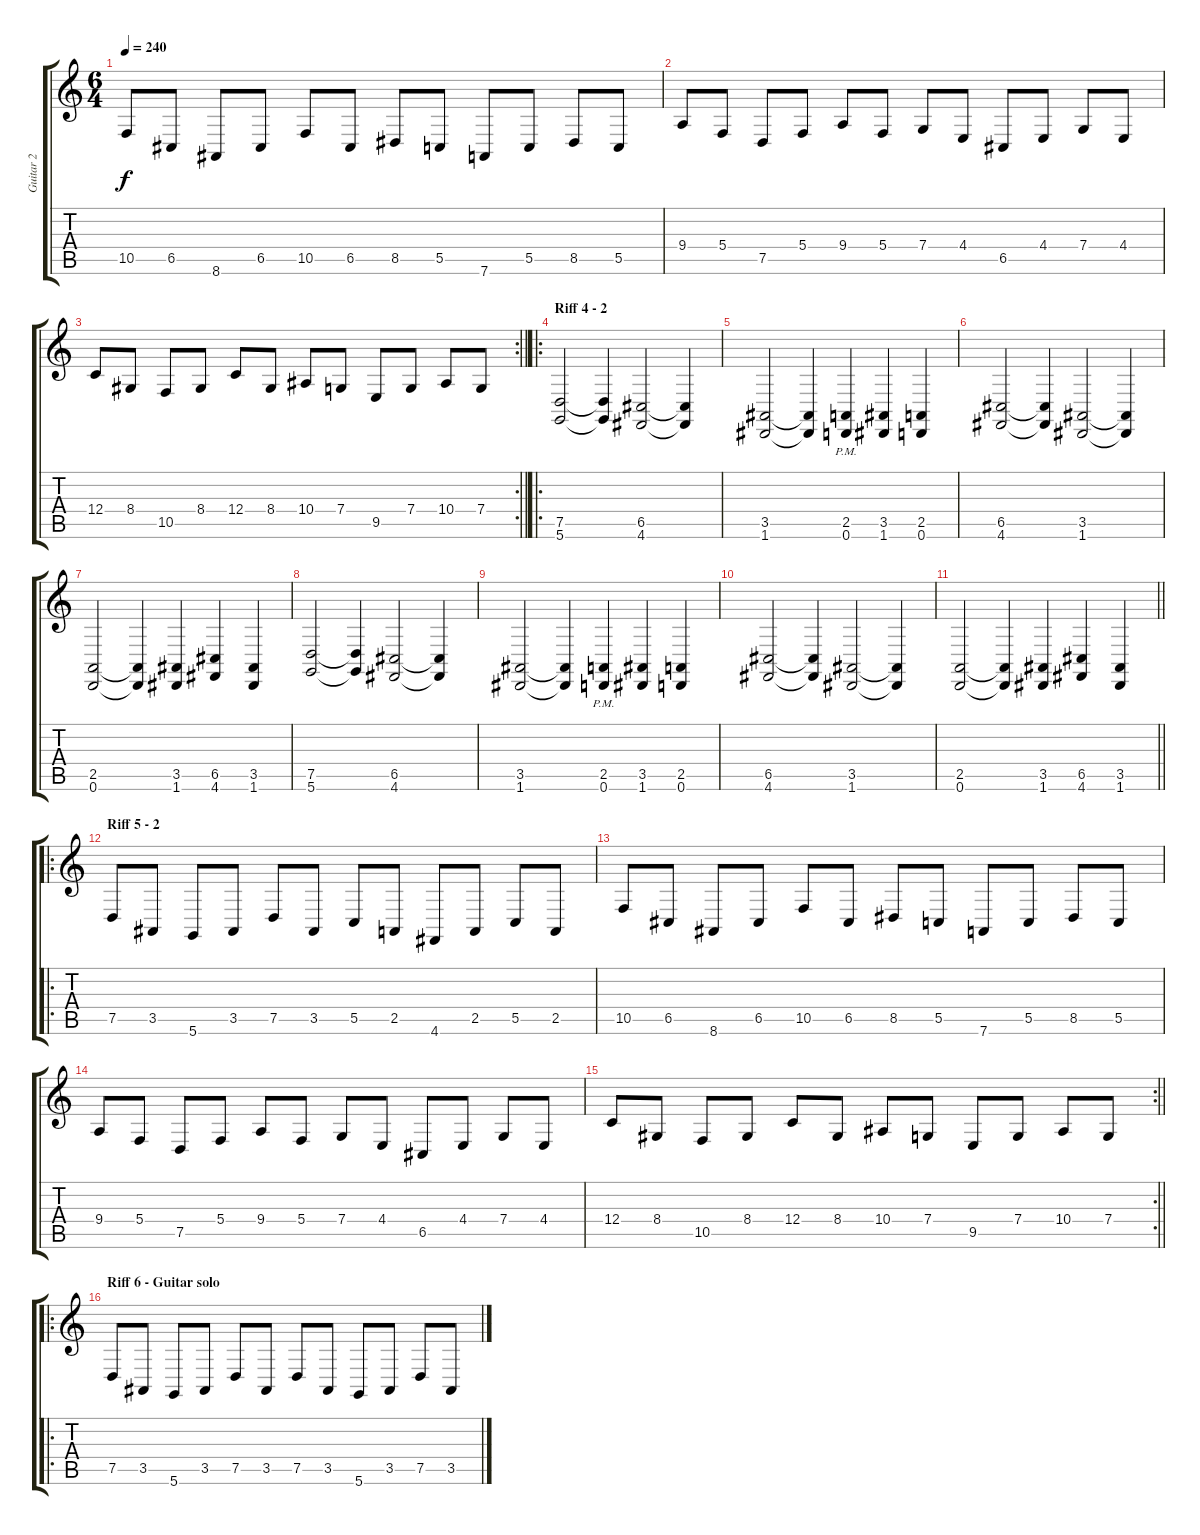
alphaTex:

\track ("Guitar 2" "Guitar 2") {instrument electricgrandpiano}
\staff {score tabs}
\tuning (D4 A3 F3 C3 G2 D2) {hide}
\ts (6 4)
\tempo 240
\clef g2
\ks c
10.5.8{dy f} 6.5.8 8.6.8 6.5.8 10.5.8 6.5.8 8.5.8 5.5.8 7.6.8 5.5.8 8.5.8 5.5.8 |
9.4.8 5.4.8 7.5.8 5.4.8 9.4.8 5.4.8 7.4.8 4.4.8 6.5.8 4.4.8 7.4.8 4.4.8 |
\rc 2
\barLineRight lightlight
12.4.8 8.4.8 10.5.8 8.4.8 12.4.8 8.4.8 10.4.8 7.4.8 9.5.8 7.4.8 10.4.8 7.4.8 |
\ro
\section ("" "Riff 4 - 2")
(7.5 5.6).2 (7.5{t} 5.6{t}).4 (6.5 4.6).2 (6.5{t} 4.6{t}).4 |
(3.5 1.6).2 (3.5{t} 1.6{t}).4 (2.5{pm} 0.6).4 (3.5 1.6).4 (2.5 0.6).4 |
(6.5 4.6).2 (6.5{t} 4.6{t}).4 (3.5 1.6).2 (3.5{t} 1.6{t}).4 |
(2.5 0.6).2 (2.5{t} 0.6{t}).4 (3.5 1.6).4 (6.5 4.6).4 (3.5 1.6).4 |
(7.5 5.6).2 (7.5{t} 5.6{t}).4 (6.5 4.6).2 (6.5{t} 4.6{t}).4 |
(3.5 1.6).2 (3.5{t} 1.6{t}).4 (2.5{pm} 0.6).4 (3.5 1.6).4 (2.5 0.6).4 |
(6.5 4.6).2 (6.5{t} 4.6{t}).4 (3.5 1.6).2 (3.5{t} 1.6{t}).4 |
\barLineRight lightlight
(2.5 0.6).2 (2.5{t} 0.6{t}).4 (3.5 1.6).4 (6.5 4.6).4 (3.5 1.6).4 |
\ro
\section ("" "Riff 5 - 2")
7.5.8 3.5.8 5.6.8 3.5.8 7.5.8 3.5.8 5.5.8 2.5.8 4.6.8 2.5.8 5.5.8 2.5.8 |
10.5.8 6.5.8 8.6.8 6.5.8 10.5.8 6.5.8 8.5.8 5.5.8 7.6.8 5.5.8 8.5.8 5.5.8 |
9.4.8 5.4.8 7.5.8 5.4.8 9.4.8 5.4.8 7.4.8 4.4.8 6.5.8 4.4.8 7.4.8 4.4.8 |
\rc 2
\barLineRight lightlight
12.4.8 8.4.8 10.5.8 8.4.8 12.4.8 8.4.8 10.4.8 7.4.8 9.5.8 7.4.8 10.4.8 7.4.8 |
\ro
\section ("" "Riff 6 - Guitar solo ")
7.5.8 3.5.8 5.6.8 3.5.8 7.5.8 3.5.8 7.5.8 3.5.8 5.6.8 3.5.8 7.5.8 3.5.8
